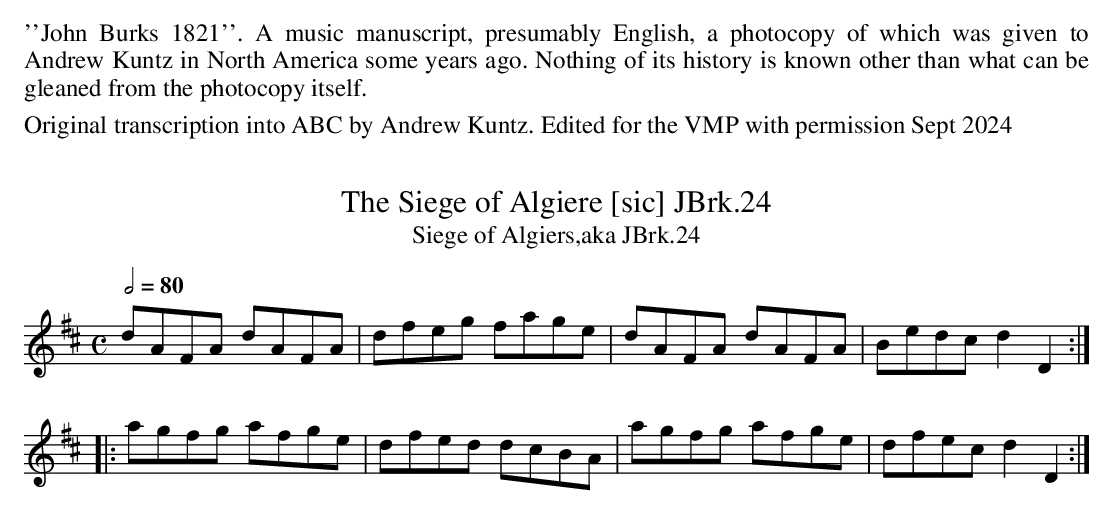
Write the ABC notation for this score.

X:1
T:Siege of Algiere [sic] JBrk.24, The
Q:1/2=80
T:Siege of Algiers,aka JBrk.24
M:C
L:1/8
K:D
dAFA dAFA|dfeg fage|dAFA dAFA|Bedc d2D2:|
|:agfg afge|dfed dcBA|agfg afge|dfec d2D2:|
